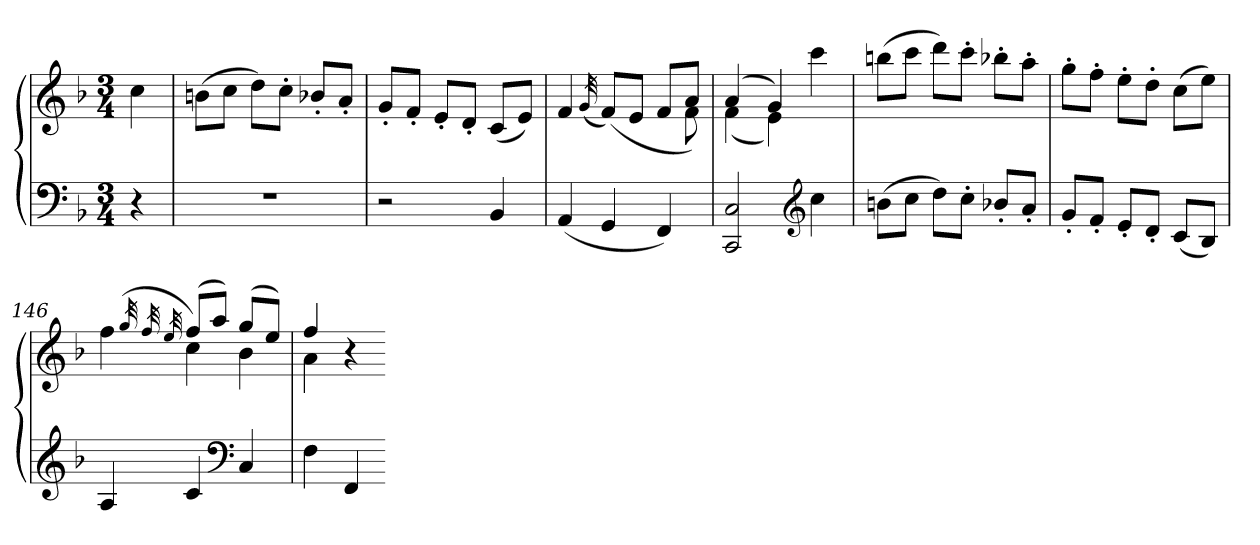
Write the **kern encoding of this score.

**kern	**kern
*part1	*part1
*staff2	*staff1
*clefF4	*clefG2
*k[b-]	*k[b-]
*F:	*F:
*M3/4	*M3/4
=	=
4r	4cc
=140	=140
2.r	(8bnL
.	8ccJ
.	8ddL)
.	8cc'J
.	8b-X'L
.	8a'J
=141	=141
2r	8g'L
.	8f'J
.	8e'L
.	8d'J
4BB-	(8cL
.	8eJ)
=142	=142
*	*^
(4AA	4f	2ryy
.	(32qg	.
4GG	(8fL)	.
.	8eJ	.
4FF)	8fL	8ryy
.	8aJ)	8f
=143	=143	=143
2CC 2C	(4a	(4f
.	4g)	4e)
*clefG2	*	*
4cc	4ccc	4ryy
*	*v	*v
=144	=144
(8bnL	(8bbnL
8ccJ	8cccJ
8ddL)	8dddL)
8cc'J	8ccc'J
8b-X'L	8bb-X'L
8a'J	8aa'J
=145	=145
8g'L	8gg'L
8f'J	8ff'J
8e'L	8ee'L
8d'J	8dd'J
(8cL	(8ccL
8B-J)	8eeJ)
=146	=146
*	*^
4A	4ff	4ryy
.	(32qgg	.
.	32qff	.
.	32qee	.
4c	(8ffL)	4cc
.	8aaJ)	.
*clefF4	*	*
4C	(8ggL	4b-
.	8eeJ)	.
=147	=147	=147
4F	4ff	4a
4FF	4r	4ryy
*	*v	*v
=-	=-
*-	*-
